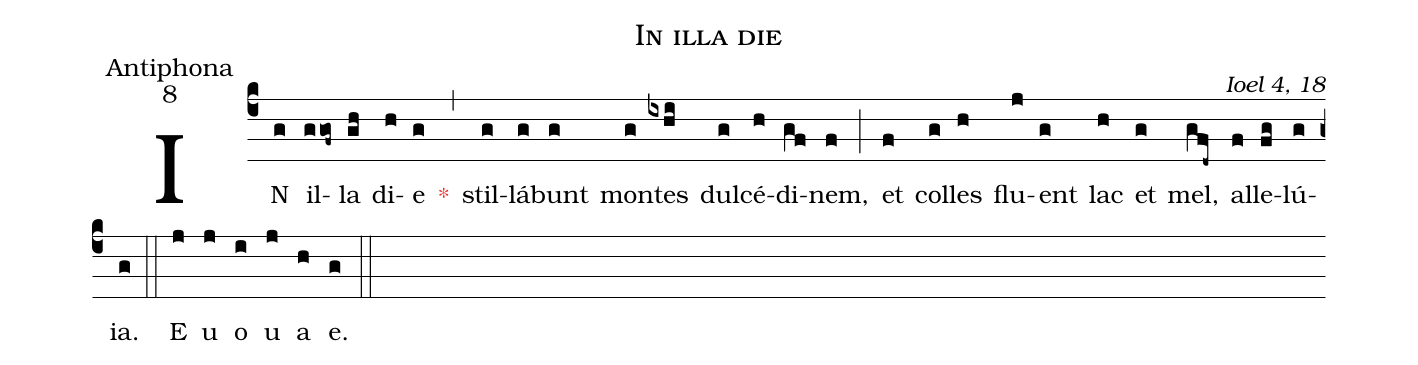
name:In illa die;
office-part:Antiphona;
mode:8;
commentary:Ioel 4, 18;
%%
(c4) IN(g) il(g!/gof~)la(gh) di(h)e(g) <c>*</c>(,) stil(g)lá(g)bunt(g) mon(g)tes(ixhi) dul(g)cé(h)di(gf)nem,(f) (;) et(f) col(g)les(h) flu(j)ent(g) lac(h) et(g) mel,(gfd~) al(f)le(fg)lú(g)ia.(g) (::) E(j) u(j) o(i) u(j) a(h) e.(g) (::)
